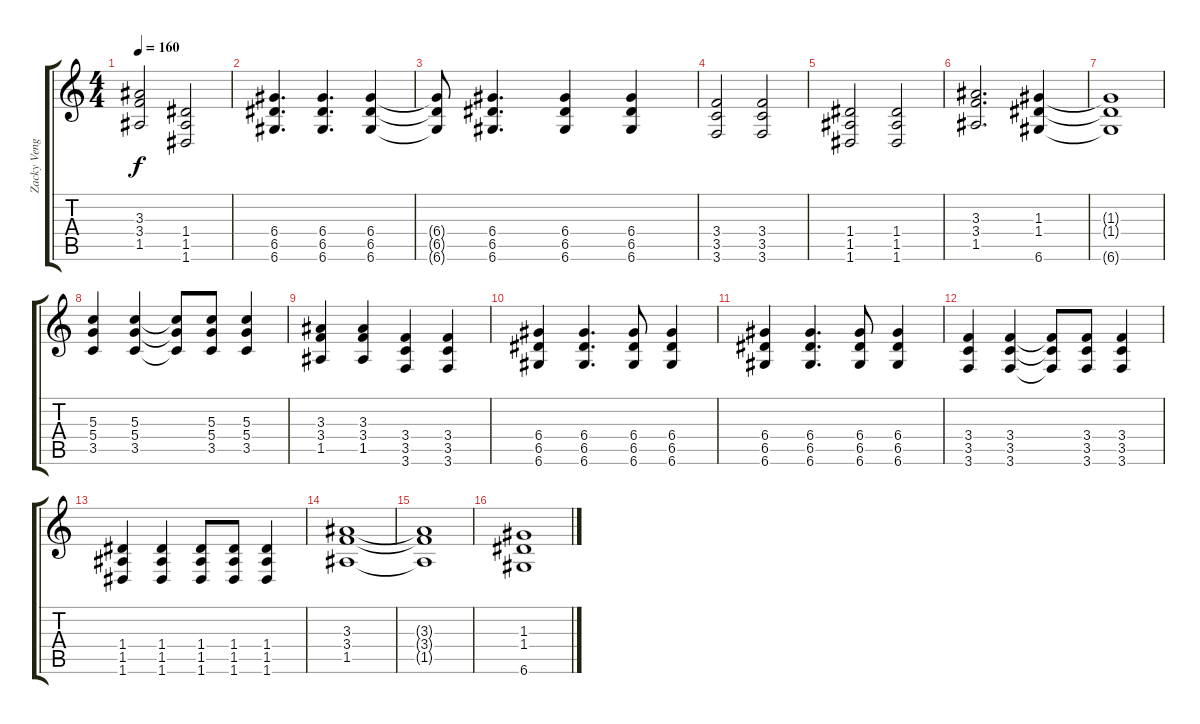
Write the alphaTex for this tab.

\track ("Zacky Vengeance" "Zacky Veng") {instrument overdrivenguitar}
\staff {score tabs}
\tuning (E4 B3 G3 D3 A2 D2) {hide}
\ts (4 4)
\tempo 160
\clef g2
\ks c
(3.3 3.4 1.5).2{dy f} (1.4 1.5 1.6).2 |
(6.4 6.5 6.6).4{d} (6.4 6.5 6.6).4{d} (6.4 6.5 6.6).4 |
(6.4{t} 6.5{t} 6.6{t}).8 (6.4 6.5 6.6).4{d} (6.4 6.5 6.6).4 (6.4 6.5 6.6).4 |
(3.4 3.5 3.6).2 (3.4 3.5 3.6).2 |
(1.4 1.5 1.6).2 (1.4 1.5 1.6).2 |
(3.3 3.4 1.5).2{d} (1.3 1.4 6.6).4 |
(1.3{t} 1.4{t} 6.6{t}).1 |
(5.3 5.4 3.5).4 (5.3 5.4 3.5).4 (5.3{t} 5.4{t} 3.5{t}).8 (5.3 5.4 3.5).8 (5.3 5.4 3.5).4 |
(3.3 3.4 1.5).4 (3.3 3.4 1.5).4 (3.4 3.5 3.6).4 (3.4 3.5 3.6).4 |
(6.4 6.5 6.6).4 (6.4 6.5 6.6).4{d} (6.4 6.5 6.6).8 (6.4 6.5 6.6).4 |
(6.4 6.5 6.6).4 (6.4 6.5 6.6).4{d} (6.4 6.5 6.6).8 (6.4 6.5 6.6).4 |
(3.4 3.5 3.6).4 (3.4 3.5 3.6).4 (3.4{t} 3.5{t} 3.6{t}).8 (3.4 3.5 3.6).8 (3.4 3.5 3.6).4 |
(1.4 1.5 1.6).4 (1.4 1.5 1.6).4 (1.4 1.5 1.6).8 (1.4 1.5 1.6).8 (1.4 1.5 1.6).4 |
(3.3 3.4 1.5).1 |
(3.3{t} 3.4{t} 1.5{t}).1 |
(1.3 1.4 6.6).1
